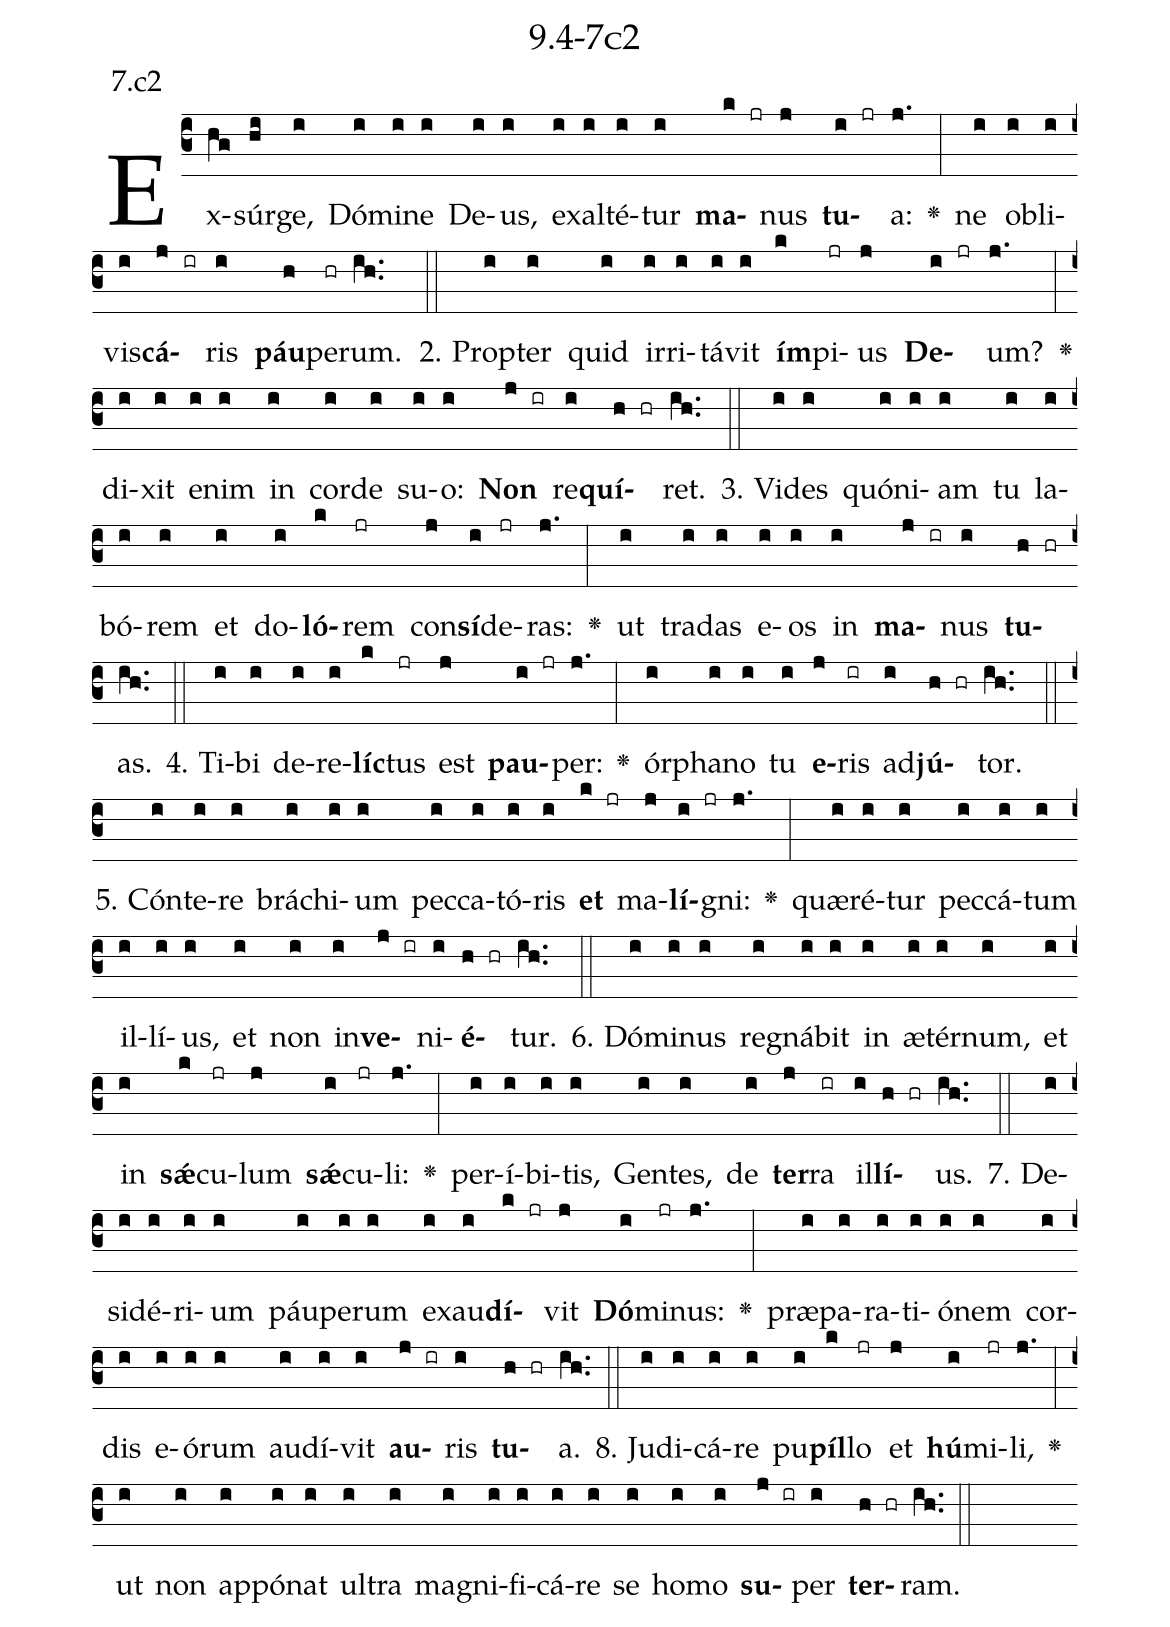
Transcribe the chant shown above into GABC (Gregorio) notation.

name: 9.4-7c2;
annotation: 7.c2;
%%
(c3)Ex(hg)súr(hi)ge,(i) Dó(i)mi(i)ne(i) De(i)us,(i) ex(i)al(i)té(i)tur(i) <b>ma</b>(k jr)nus(j) <b>tu</b>(i jr)a:(j.) <v>\greheightstar</v>(:) ne(i) ob(i)li(i)vis(i)<b>cá</b>(j ir)ris(i) <b>páu</b>(h)pe(hr)rum.(ih..) (::)
2. Prop(i)ter(i) quid(i) ir(i)ri(i)tá(i)vit(i) <b>ím</b>(k)pi(jr)us(j) <b>De</b>(i jr)um?(j.) <v>\greheightstar</v>(:) di(i)xit(i) e(i)nim(i) in(i) cor(i)de(i) su(i)o:(i) <b>Non</b>(j ir) re(i)<b>quí</b>(h hr)ret.(ih..) (::)
3. Vi(i)des(i) quón(i)i(i)am(i) tu(i) la(i)bó(i)rem(i) et(i) do(i)<b>ló</b>(k)rem(jr) con(j)<b>sí</b>(i)de(jr)ras:(j.) <v>\greheightstar</v>(:) ut(i) tra(i)das(i) e(i)os(i) in(i) <b>ma</b>(j ir)nus(i) <b>tu</b>(h hr)as.(ih..) (::)
4. Ti(i)bi(i) de(i)re(i)<b>líc</b>(k)tus(jr) est(j) <b>pau</b>(i jr)per:(j.) <v>\greheightstar</v>(:) ór(i)pha(i)no(i) tu(i) <b>e</b>(j)ris(ir) ad(i)<b>jú</b>(h hr)tor.(ih..) (::)
5. Cón(i)te(i)re(i) brá(i)chi(i)um(i) pec(i)ca(i)tó(i)ris(i) <b>et</b>(k jr) ma(j)<b>lí</b>(i jr)gni:(j.) <v>\greheightstar</v>(:) quæ(i)ré(i)tur(i) pec(i)cá(i)tum(i) il(i)lí(i)us,(i) et(i) non(i) in(i)<b>ve</b>(j ir)ni(i)<b>é</b>(h hr)tur.(ih..) (::)
6. Dó(i)mi(i)nus(i) re(i)gná(i)bit(i) in(i) æ(i)tér(i)num,(i) et(i) in(i) <b>sǽ</b>(k)cu(jr)lum(j) <b>sǽ</b>(i)cu(jr)li:(j.) <v>\greheightstar</v>(:) per(i)í(i)bi(i)tis,(i) Gen(i)tes,(i) de(i) <b>ter</b>(j)ra(ir) il(i)<b>lí</b>(h hr)us.(ih..) (::)
7. De(i)si(i)dé(i)ri(i)um(i) páu(i)pe(i)rum(i) ex(i)au(i)<b>dí</b>(k jr)vit(j) <b>Dó</b>(i)mi(jr)nus:(j.) <v>\greheightstar</v>(:) præ(i)pa(i)ra(i)ti(i)ó(i)nem(i) cor(i)dis(i) e(i)ó(i)rum(i) au(i)dí(i)vit(i) <b>au</b>(j ir)ris(i) <b>tu</b>(h hr)a.(ih..) (::)
8. Ju(i)di(i)cá(i)re(i) pu(i)<b>píl</b>(k)lo(jr) et(j) <b>hú</b>(i)mi(jr)li,(j.) <v>\greheightstar</v>(:) ut(i) non(i) ap(i)pó(i)nat(i) ul(i)tra(i) ma(i)gni(i)fi(i)cá(i)re(i) se(i) ho(i)mo(i) <b>su</b>(j ir)per(i) <b>ter</b>(h hr)ram.(ih..) (::)
